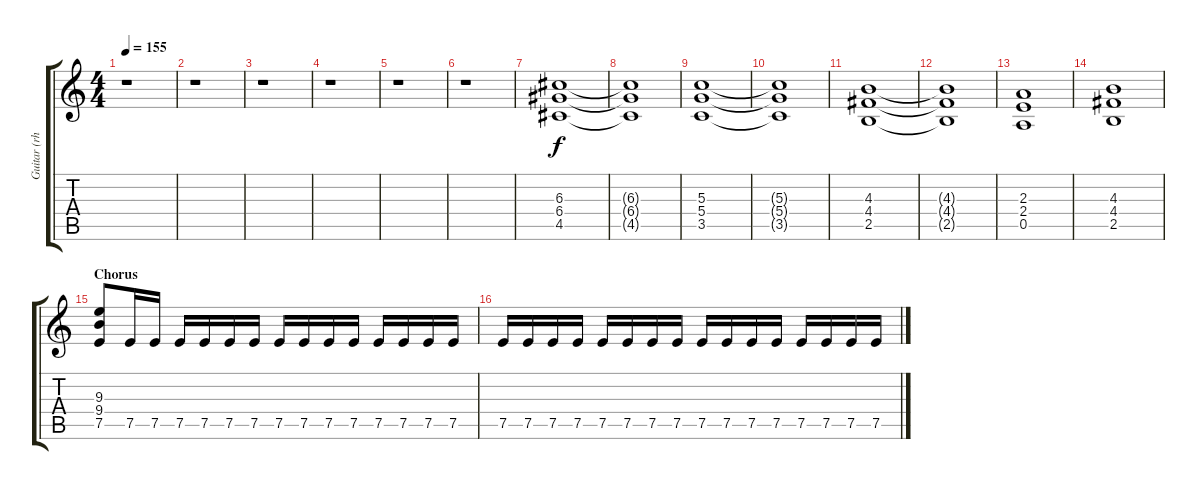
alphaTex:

\track ("Guitar (rhythm)" "Guitar (rh") {instrument distortionguitar}
\staff {score tabs}
\tuning (E4 B3 G3 D3 A2 E2) {hide}
\ts (4 4)
\tempo 155
\clef g2
\ks c
r.1{dy f} |
r.1 |
r.1 |
r.1 |
r.1 |
r.1 |
(6.3 6.4 4.5).1{volume 15} |
(6.3{t} 6.4{t} 4.5{t}).1 |
(5.3 5.4 3.5).1 |
(5.3{t} 5.4{t} 3.5{t}).1 |
(4.3 4.4 2.5).1 |
(4.3{t} 4.4{t} 2.5{t}).1 |
(2.3 2.4 0.5).1 |
(4.3 4.4 2.5).1 |
\section ("" "Chorus")
(9.3 9.4 7.5).8 7.5.16 7.5.16 7.5.16 7.5.16 7.5.16 7.5.16 7.5.16 7.5.16 7.5.16 7.5.16 7.5.16 7.5.16 7.5.16 7.5.16 |
7.5.16 7.5.16 7.5.16 7.5.16 7.5.16 7.5.16 7.5.16 7.5.16 7.5.16 7.5.16 7.5.16 7.5.16 7.5.16 7.5.16 7.5.16 7.5.16
